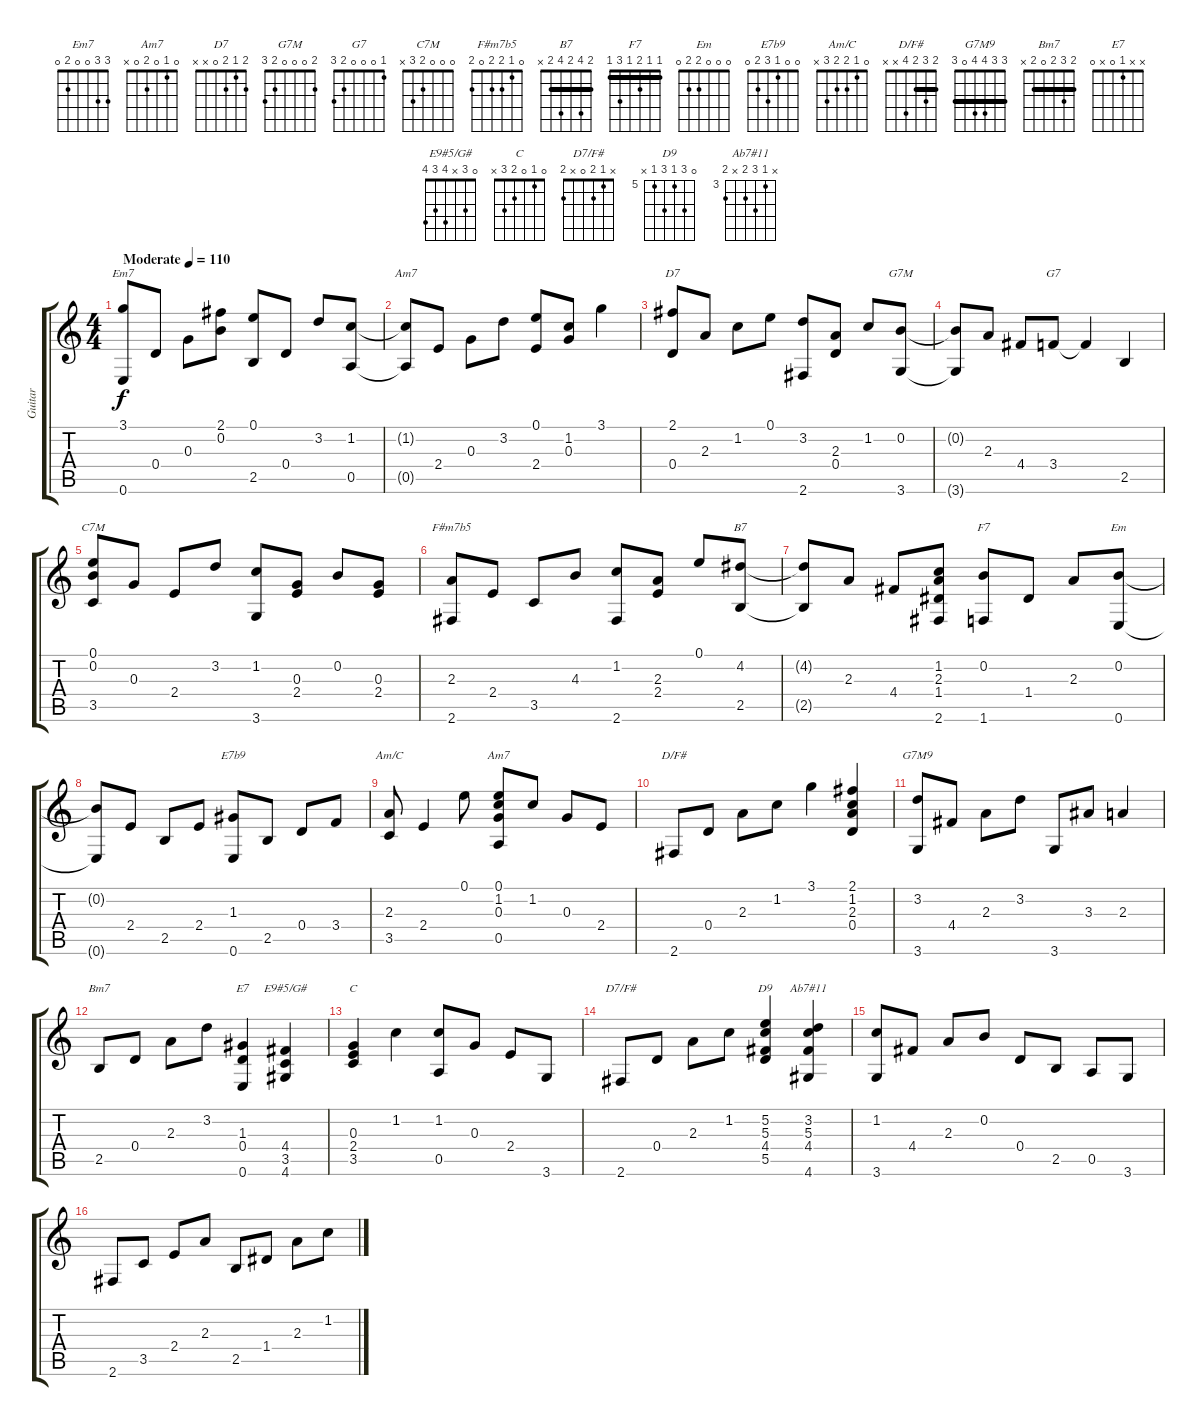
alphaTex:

\track ("Guitar" "Guitar") {instrument acousticguitarnylon}
\staff {score tabs}
\tuning (E4 B3 G3 D3 A2 E2) {hide}
\chord ("Em7" 3 3 0 0 2 0)
\chord ("Am7" 3 1 0 2 0 x)
\chord ("D7" 2 1 2 0 x x)
\chord ("G7M" 2 0 0 0 2 3)
\chord ("G7" 1 0 0 0 2 3)
\chord ("C7M" 0 0 0 2 3 x)
\chord ("F#m7b5" 0 1 2 2 0 2)
\chord ("B7" 2 4 2 4 2 x) {barre 2}
\chord ("F7" 1 1 2 1 3 1) {barre 1}
\chord ("Em" 0 0 0 2 2 0)
\chord ("E7b9" 0 0 1 3 2 0)
\chord ("Am/C" 0 1 2 2 3 x)
\chord ("Am7" 0 1 0 2 0 x)
\chord ("D/F#" 2 3 2 4 x x) {barre 2}
\chord ("G7M9" 3 3 4 4 0 3) {barre 3}
\chord ("Bm7" 2 3 2 0 2 x) {barre 2}
\chord ("E7" x x 1 0 x 0)
\chord ("E9#5/G#" 0 3 x 4 3 4)
\chord ("C" 0 1 0 2 3 x)
\chord ("D7/F#" x 1 2 0 x 2)
\chord ("D9" 0 7 5 7 5 x) {firstfret 5}
\chord ("Ab7#11" x 3 5 4 x 4) {firstfret 3}
\ts (4 4)
\tempo (110 "Moderate")
\clef g2
\ks c
(3.1 0.6).8{ch "Em7" dy f instrument acousticguitarnylon} 0.4.8 0.3.8 (2.1 0.2).8 (0.1 2.5).8 0.4.8 3.2.8 (1.2 0.5).8 |
(1.2{t} 0.5{t}).8{ch "Am7"} 2.4.8 0.3.8 3.2.8 (0.1 2.4).8 (1.2 0.3).8 3.1.4 |
(2.1 0.4).8{ch "D7"} 2.3.8 1.2.8 0.1.8 (3.2 2.6).8 (2.3 0.4).8 1.2.8 (0.2 3.6).8{ch "G7M"} |
(0.2{t} 3.6{t}).8 2.3.8 4.4.8 3.4.8{ch "G7"} 3.4{t}.4 2.5.4 |
(0.1 0.2 3.5).8{ch "C7M"} 0.3.8 2.4.8 3.2.8 (1.2 3.6).8 (0.3 2.4).8 0.2.8 (0.3 2.4).8 |
(2.3 2.6).8{ch "F#m7b5"} 2.4.8 3.5.8 4.3.8 (1.2 2.6).8 (2.3 2.4).8 0.1.8 (4.2 2.5).8{ch "B7"} |
(4.2{t} 2.5{t}).8 2.3.8 4.4.8 (1.2 2.3 1.4 2.6).8 (0.2 1.6).8{ch "F7"} 1.4.8 2.3.8 (0.2 0.6).8{ch "Em"} |
(0.2{t} 0.6{t}).8 2.4.8 2.5.8 2.4.8 (1.3 0.6).8{ch "E7b9"} 2.5.8 0.4.8 3.4.8 |
(2.3 3.5).8{ch "Am/C"} 2.4.4 0.1.8 (0.1 1.2 0.3 0.5).8{ch "Am7"} 1.2.8 0.3.8 2.4.8 |
2.6.8{ch "D/F#"} 0.4.8 2.3.8 1.2.8 3.1.4 (2.1 1.2 2.3 0.4).4 |
(3.2 3.6).8{ch "G7M9"} 4.4.8 2.3.8 3.2.8 3.6.8 3.3.8 2.3.4 |
2.5.8{ch "Bm7"} 0.4.8 2.3.8 3.2.8 (1.3 0.4 0.6).4{ch "E7"} (4.4 3.5 4.6).4{ch "E9#5/G#"} |
(0.3 2.4 3.5).4{ch "C"} 1.2.4 (1.2 0.5).8 0.3.8 2.4.8 3.6.8 |
2.6.8{ch "D7/F#"} 0.4.8 2.3.8 1.2.8 (5.2 5.3 4.4 5.5).4{ch "D9"} (3.2 5.3 4.4 4.6).4{ch "Ab7#11"} |
(1.2 3.6).8 4.4.8 2.3.8 0.2.8 0.4.8 2.5.8 0.5.8 3.6.8 |
2.6.8 3.5.8 2.4.8 2.3.8 2.5.8 1.4.8 2.3.8 1.2.8
